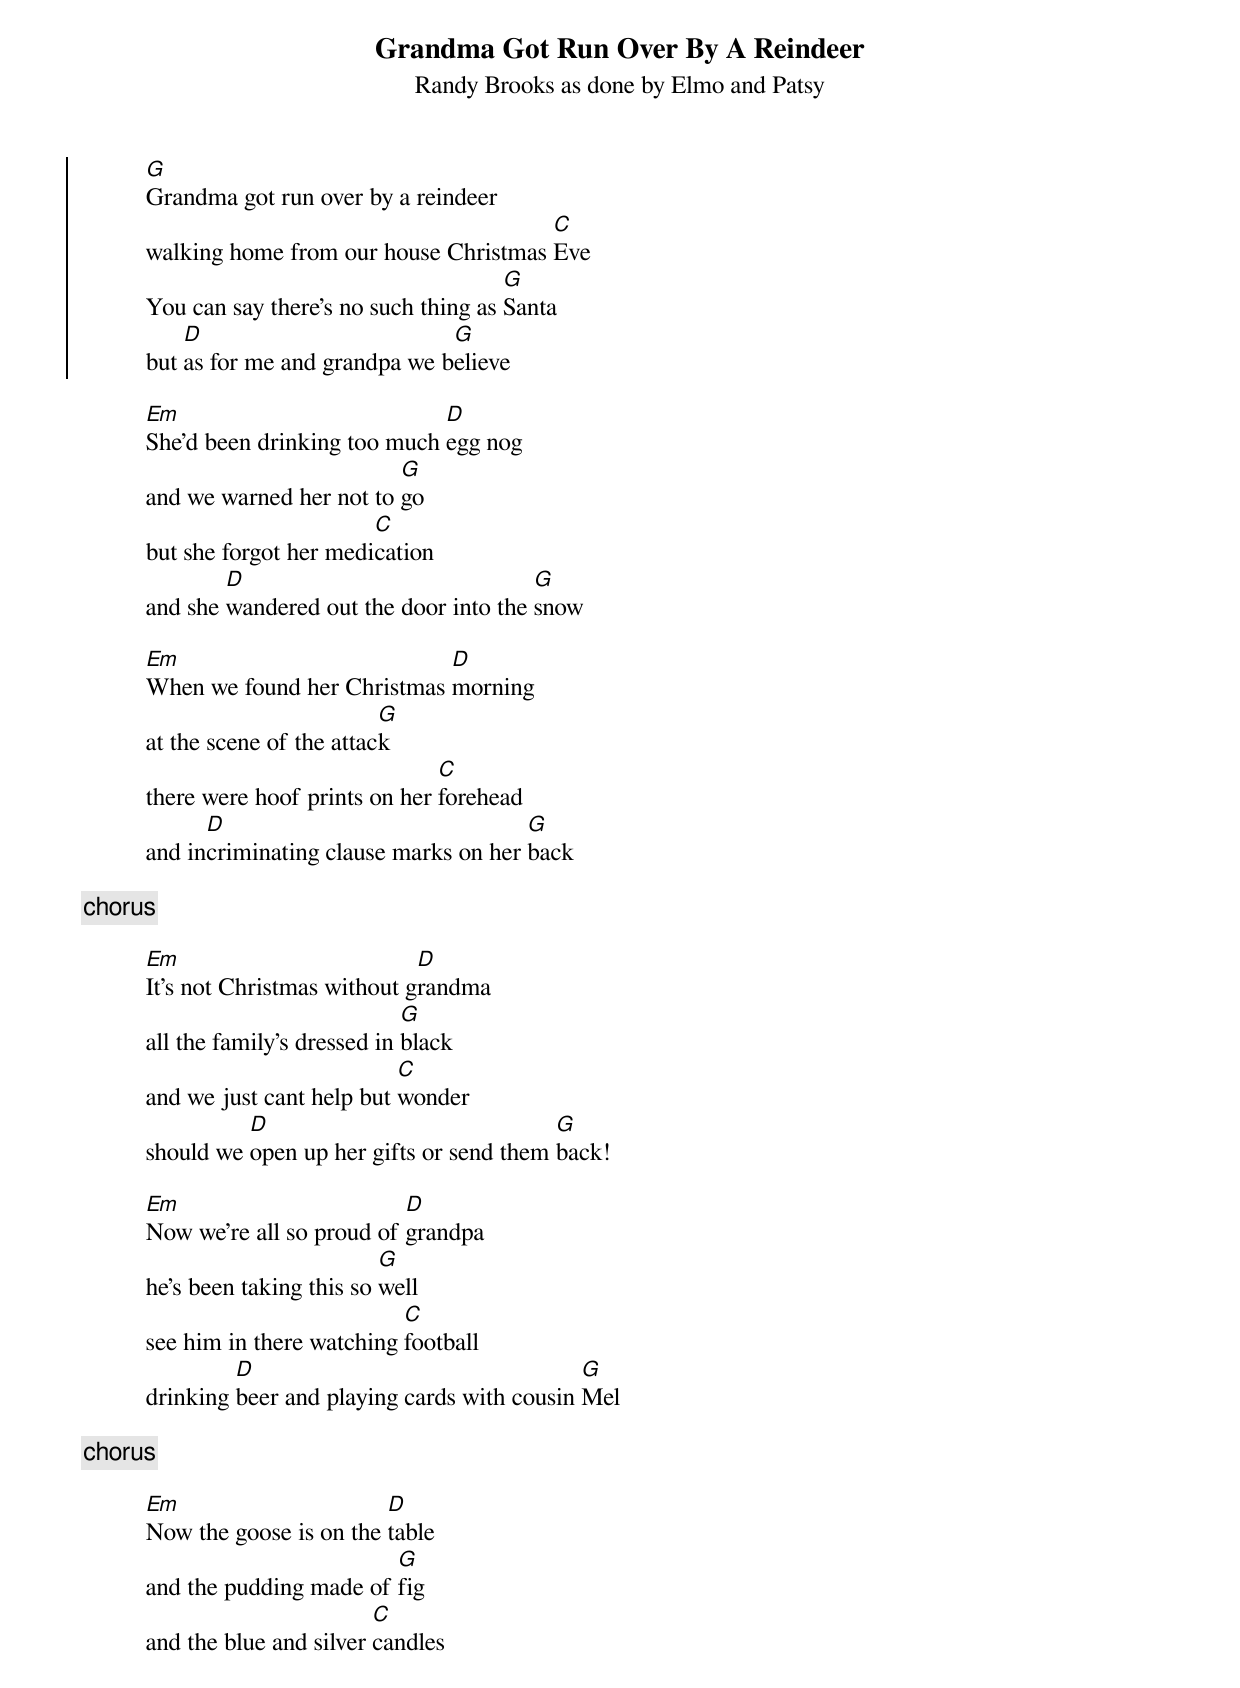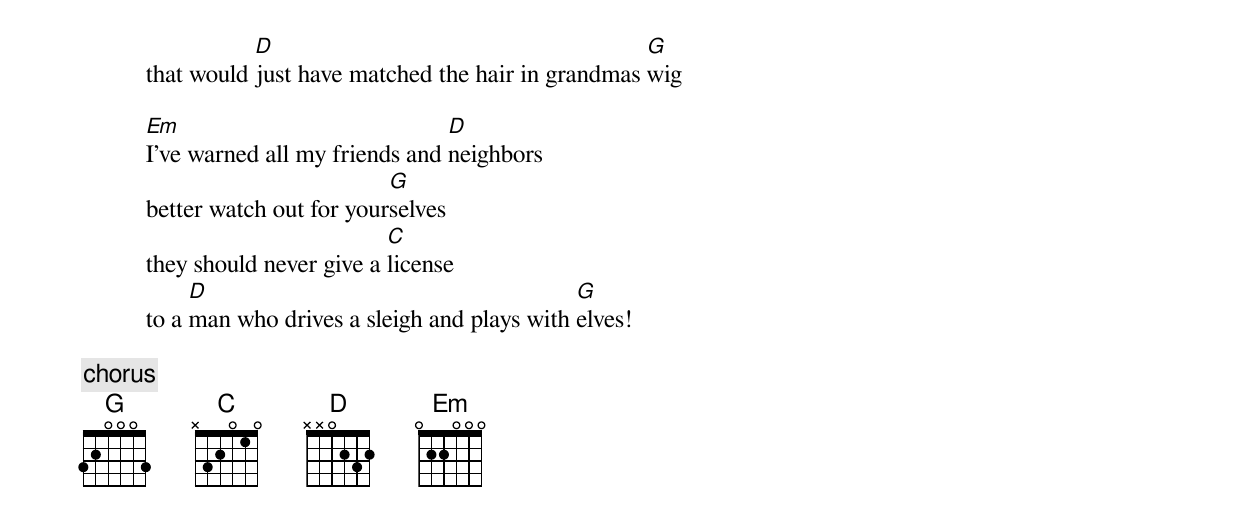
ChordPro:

{title: Grandma Got Run Over By A Reindeer}
{subtitle: Randy Brooks as done by Elmo and Patsy}
{soc}
          [G]Grandma got run over by a reindeer
          walking home from our house Christmas [C]Eve
          You can say there’s no such thing as [G]Santa
          but [D]as for me and grandpa we b[G]elieve
{eoc}

          [Em]She'd been drinking too much [D]egg nog
          and we warned her not to [G]go
          but she forgot her medi[C]cation
          and she [D]wandered out the door into the [G]snow

          [Em]When we found her Christmas [D]morning
          at the scene of the attac[G]k
          there were hoof prints on her [C]forehead
          and in[D]criminating clause marks on her [G]back

{c:chorus}

          [Em]It's not Christmas without g[D]randma
          all the family’s dressed in [G]black
          and we just cant help but [C]wonder
          should we [D]open up her gifts or send them [G]back!

          [Em]Now we're all so proud of [D]grandpa
          he's been taking this so [G]well
          see him in there watching [C]football
          drinking [D]beer and playing cards with cousin [G]Mel

{c:chorus}

          [Em]Now the goose is on the [D]table
          and the pudding made of [G]fig
          and the blue and silver [C]candles
          that would [D]just have matched the hair in grandmas [G]wig

          [Em]I've warned all my friends and [D]neighbors
          better watch out for your[G]selves
          they should never give a [C]license
          to a [D]man who drives a sleigh and plays with [G]elves!

{c:chorus}
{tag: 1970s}
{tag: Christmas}
